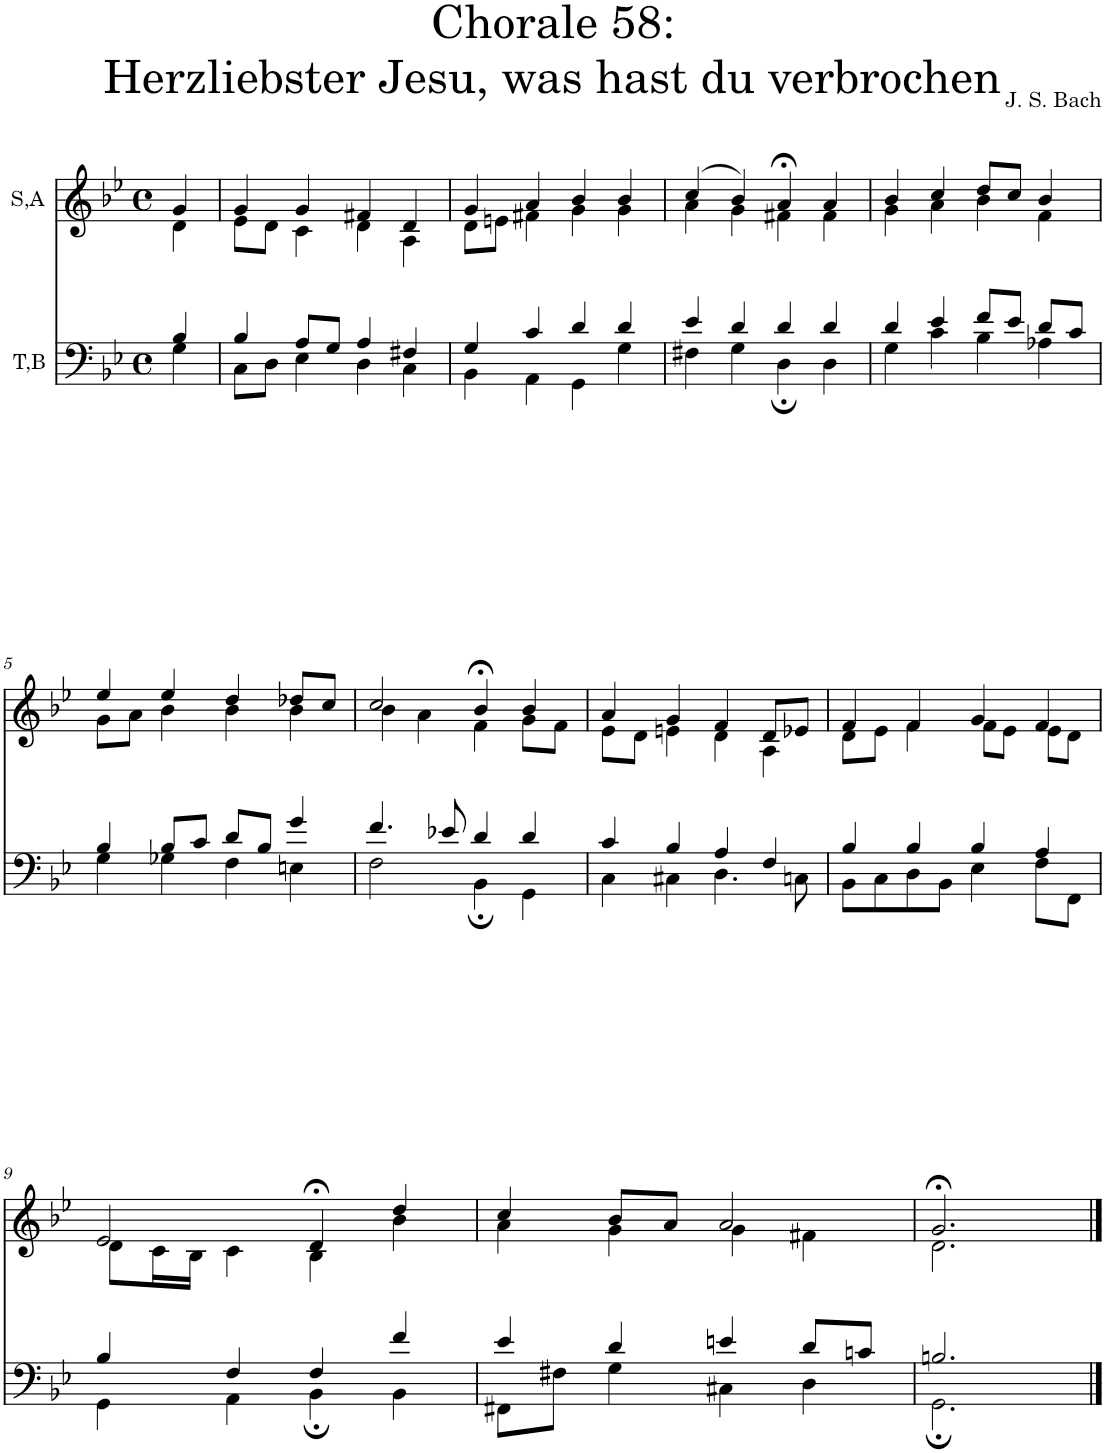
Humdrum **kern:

**kern	**kern
*part2	*part1
*staff2	*staff1
*I"T,B	*I"S,A
*clefF4	*clefG2
*k[b-e-]	*k[b-e-]
*M4/4	*M4/4
*met(c)	*met(c)
=	=
*^	*^
4B-/	4G\	4g/	4d\
=1	=1	=1	=1
4B-/	8C\L	4g/	8e-\L
.	8D\J	.	8d\J
8A/L	4E-\	4g/	4c\
8G/J	.	.	.
4A/	4D\	4f#X/	4d\
4F#X/	4C\	4d/	4A\
=2	=2	=2	=2
4G/	4BB-\	4g/	8d\L
.	.	.	8en\J
4c/	4AA\	4a/	4f#X\
4d/	4GG\	4b-/	4g\
4d/	4G\	4b-/	4g\
=3	=3	=3	=3
4e-/	4F#X\	(>4cc/	4a\
4d/	4G\	4b-/)	4g\
4d/	4D;\	4a;</	4f#X\
4d/	4D\	4a/	4f#\
=4	=4	=4	=4
4d/	4G\	4b-/	4g\
4e-/	4c\	4cc/	4a\
8f/L	4B-\	8dd/L	4b-\
8e-/J	.	8cc/J	.
8d/L	4A-X\	4b-/	4f\
8c/J	.	.	.
!!LO:LB:g=z	!!
=5	=5	=5	=5
4B-/	4G\	4ee-/	8g\L
.	.	.	8a\J
8B-/L	4G-X\	4ee-/	4b-\
8c/J	.	.	.
8d/L	4F\	4dd/	4b-\
8B-/J	.	.	.
4g/	4En\	8dd-X/L	4b-\
.	.	8cc/J	.
=6	=6	=6	=6
4.f/	2F\	2cc/	4b-\
.	.	.	4a\
8e-X/	.	.	.
4d/	4BB-;\	4b-;</	4f\
4d/	4GG\	4b-/	8g\L
.	.	.	8f\J
=7	=7	=7	=7
4c/	4C\	4a/	8e-\L
.	.	.	8d\J
4B-/	4C#X\	4g/	4en\
4A/	4.D\	4f/	4d\
4F/	.	8d/L	4A\
.	8Cn\	8e-X/J	.
=8	=8	=8	=8
4B-/	8BB-\L	4f/	8d\L
.	8C\	.	8e-\J
4B-/	8D\	4f/	4f\
.	8BB-\J	.	.
4B-/	4E-\	4g/	8f\L
.	.	.	8e-\J
4A/	8F\L	4f/	8e-\L
.	8FF\J	.	8d\J
!!LO:LB:g=z	!!
=9	=9	=9	=9
4B-/	4GG\	2e-/	8d\L
.	.	.	16c\L
.	.	.	16B-\JJ
4F/	4AA\	.	4c\
4F/	4BB-;\	4d;</	4B-\
4f/	4BB-\	4dd/	4b-\
=10	=10	=10	=10
4e-/	8FF#X\L	4cc/	4a\
.	8F#X\J	.	.
4d/	4G\	8b-/L	4g\
.	.	8a/J	.
4en/	4C#X\	2a/	4g\
8d/L	4D\	.	4f#X\
8cn/J	.	.	.
=11	=11	=11	=11
2.Bn/	2.GG;\	2.g;</	2.d\
*v	*v	*	*
*	*v	*v
==	==
*-	*-
